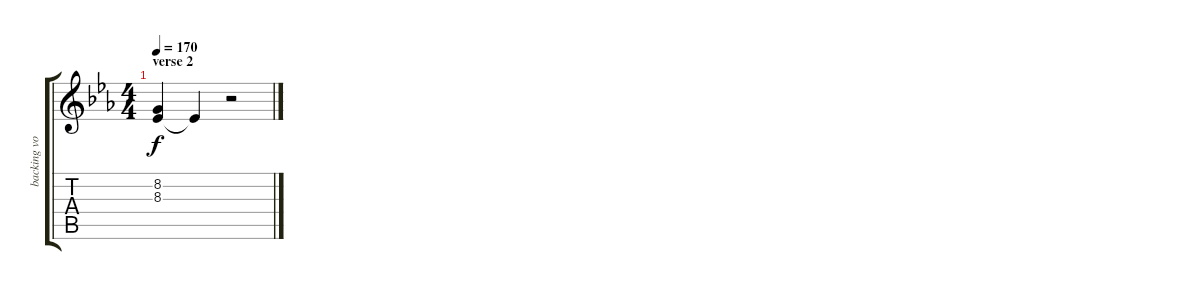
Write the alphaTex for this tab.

\track ("backing vocals" "backing vo") {instrument altosax}
\staff {score tabs}
\tuning (E4 B3 G3 D3 A2 E2) {hide}
\ts (4 4)
\section ("" "verse 2")
\tempo 170
\clef g2
\ks cminor
(8.2{t} 8.3{t}).4{dy f} 8.3{t}.4 r.2
